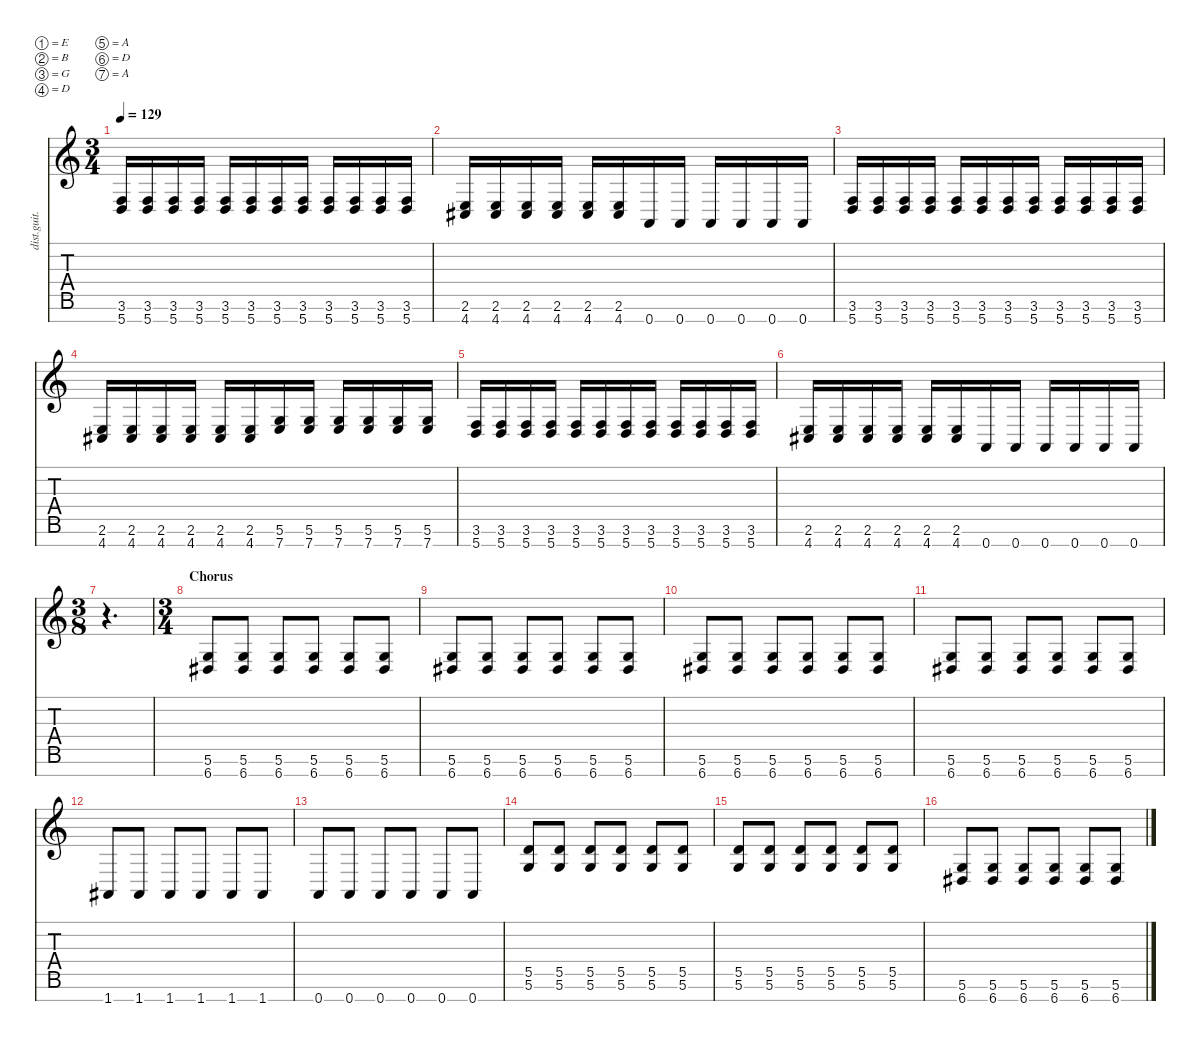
\defaultSystemsLayout 4
\hideDynamics
\bracketExtendMode nobrackets
\otherSystemsTrackNameOrientation horizontal
\track ("Electric Guitar" "dist.guit.") {instrument distortionguitar}
\staff {score tabs}
\tuning (E4 B3 G3 D3 A2 D2 A1)
\ts (3 4)
\tempo 129
\clef g2
\ks c
(5.7 3.6).16{dy mf} (5.7 3.6).16 (5.7 3.6).16 (5.7 3.6).16 (5.7 3.6).16 (5.7 3.6).16 (5.7 3.6).16 (5.7 3.6).16 (5.7 3.6).16 (5.7 3.6).16 (5.7 3.6).16 (5.7 3.6).16 |
(4.7{acc #} 2.6).16 (4.7{acc #} 2.6).16 (4.7{acc #} 2.6).16 (4.7{acc #} 2.6).16 (4.7{acc #} 2.6).16 (4.7{acc #} 2.6).16 0.7.16 0.7.16 0.7.16 0.7.16 0.7.16 0.7.16 |
(5.7 3.6).16 (5.7 3.6).16 (5.7 3.6).16 (5.7 3.6).16 (5.7 3.6).16 (5.7 3.6).16 (5.7 3.6).16 (5.7 3.6).16 (5.7 3.6).16 (5.7 3.6).16 (5.7 3.6).16 (5.7 3.6).16 |
(4.7{acc #} 2.6).16 (4.7{acc #} 2.6).16 (4.7{acc #} 2.6).16 (4.7{acc #} 2.6).16 (4.7{acc #} 2.6).16 (4.7{acc #} 2.6).16 (7.7 5.6).16 (7.7 5.6).16 (7.7 5.6).16 (7.7 5.6).16 (7.7 5.6).16 (5.6 7.7).16 |
(5.7 3.6).16 (5.7 3.6).16 (5.7 3.6).16 (5.7 3.6).16 (5.7 3.6).16 (5.7 3.6).16 (5.7 3.6).16 (5.7 3.6).16 (5.7 3.6).16 (5.7 3.6).16 (5.7 3.6).16 (5.7 3.6).16 |
(4.7{acc #} 2.6).16 (4.7{acc #} 2.6).16 (4.7{acc #} 2.6).16 (4.7{acc #} 2.6).16 (4.7{acc #} 2.6).16 (4.7{acc #} 2.6).16 0.7.16 0.7.16 0.7.16 0.7.16 0.7.16 0.7.16 |
\ts (3 8)
\beaming (8 3)
r.4{d} |
\ts (3 4)
\beaming (8 2 2 2)
\section ("" "Chorus")
(6.7{acc #} 5.6).8 (6.7{acc #} 5.6).8 (6.7{acc #} 5.6).8 (6.7{acc #} 5.6).8 (6.7{acc #} 5.6).8 (6.7{acc #} 5.6).8 |
(6.7{acc #} 5.6).8 (6.7{acc #} 5.6).8 (6.7{acc #} 5.6).8 (6.7{acc #} 5.6).8 (6.7{acc #} 5.6).8 (6.7{acc #} 5.6).8 |
(6.7{acc #} 5.6).8 (6.7{acc #} 5.6).8 (6.7{acc #} 5.6).8 (6.7{acc #} 5.6).8 (6.7{acc #} 5.6).8 (6.7{acc #} 5.6).8 |
(6.7{acc #} 5.6).8 (6.7{acc #} 5.6).8 (6.7{acc #} 5.6).8 (6.7{acc #} 5.6).8 (6.7{acc #} 5.6).8 (6.7{acc #} 5.6).8 |
1.7{acc #}.8 1.7{acc #}.8 1.7{acc #}.8 1.7{acc #}.8 1.7{acc #}.8 1.7{acc #}.8 |
0.7.8 0.7.8 0.7.8 0.7.8 0.7.8 0.7.8 |
(5.6 5.5).8 (5.6 5.5).8 (5.6 5.5).8 (5.6 5.5).8 (5.6 5.5).8 (5.6 5.5).8 |
(5.6 5.5).8 (5.6 5.5).8 (5.6 5.5).8 (5.6 5.5).8 (5.6 5.5).8 (5.6 5.5).8 |
(6.7{acc #} 5.6).8 (6.7{acc #} 5.6).8 (6.7{acc #} 5.6).8 (6.7{acc #} 5.6).8 (6.7{acc #} 5.6).8 (6.7{acc #} 5.6).8
